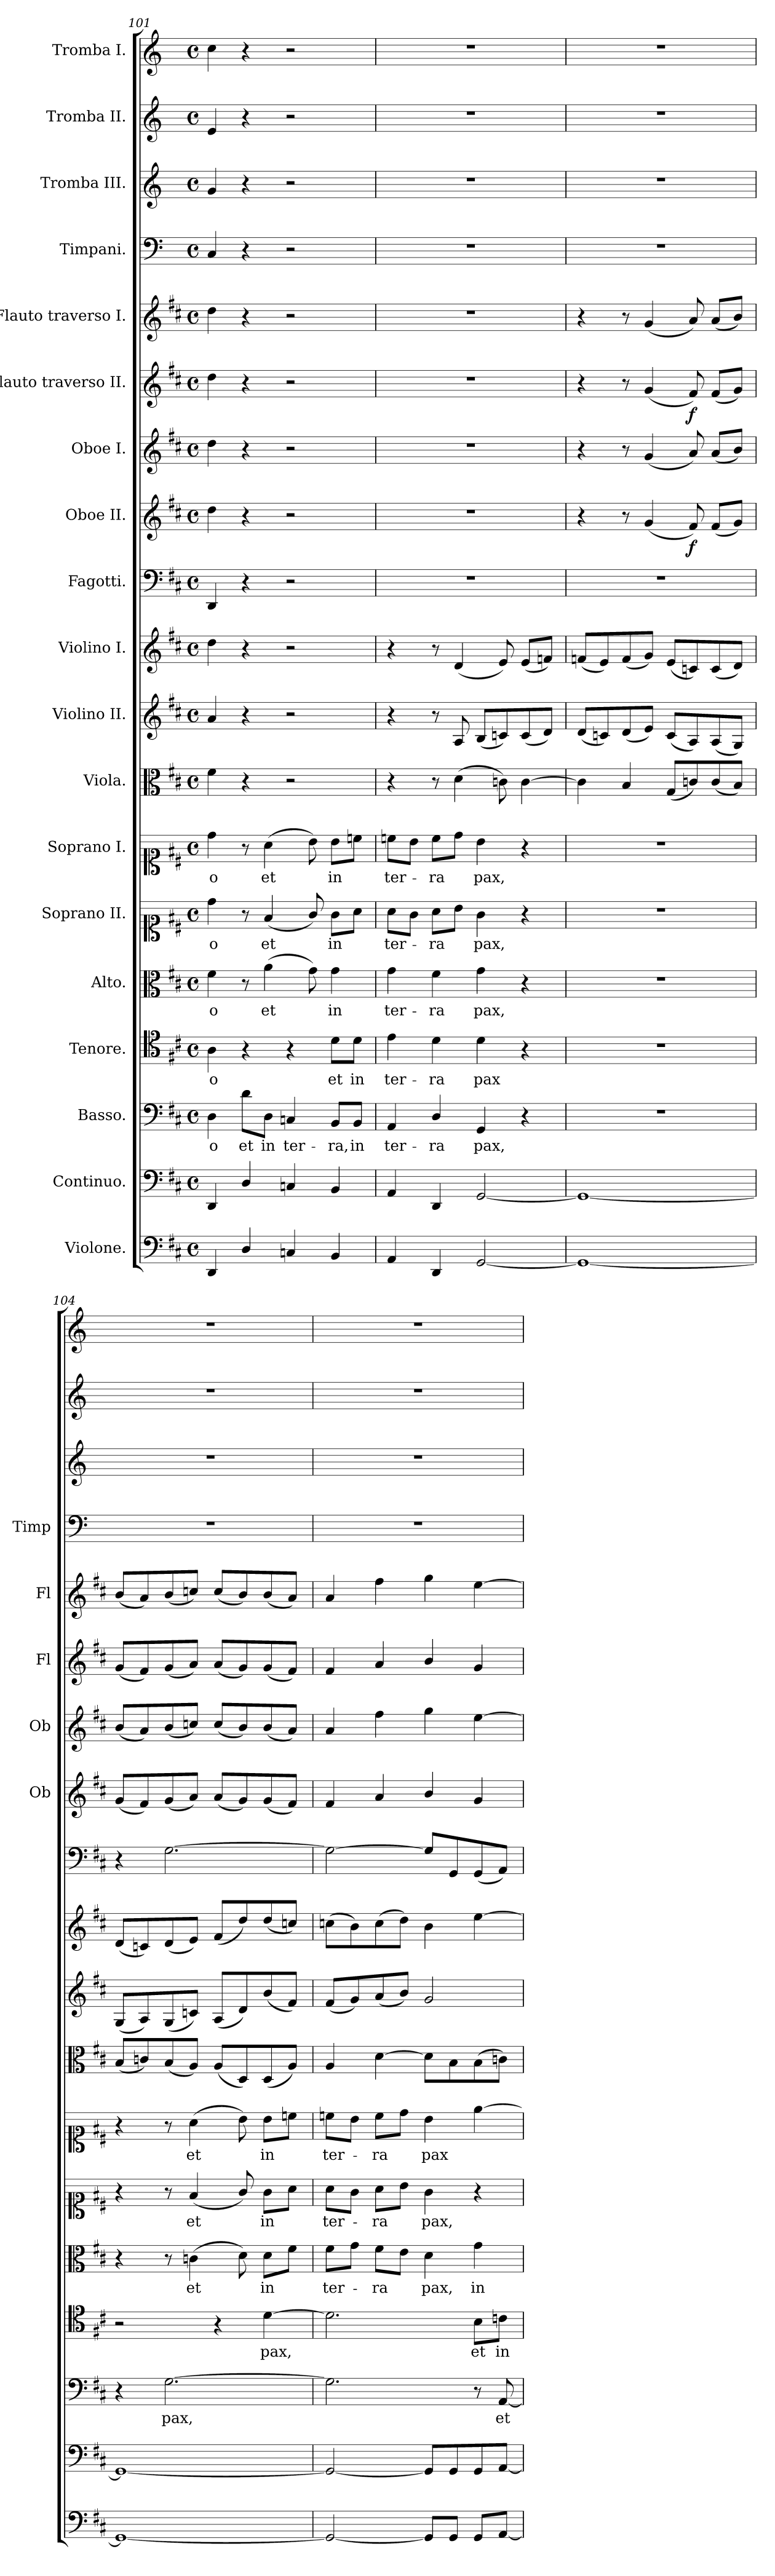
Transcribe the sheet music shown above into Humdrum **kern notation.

**kern	**kern	**kern	**text	**kern	**text	**kern	**text	**kern	**text	**kern	**text	**kern	**kern	**kern	**kern	**kern	**dynam	**kern	**kern	**dynam	**kern	**kern	**kern	**kern	**kern
*part19	*part18	*part17	*part17	*part16	*part16	*part15	*part15	*part14	*part14	*part13	*part13	*part12	*part11	*part10	*part9	*part8	*part8	*part7	*part6	*part6	*part5	*part4	*part3	*part2	*part1
*staff19	*staff18	*staff17	*staff17	*staff16	*staff16	*staff15	*staff15	*staff14	*staff14	*staff13	*staff13	*staff12	*staff11	*staff10	*staff9	*staff8	*staff8	*staff7	*staff6	*staff6	*staff5	*staff4	*staff3	*staff2	*staff1
*I"Violone.	*I"Continuo.	*I"Basso.	*	*I"Tenore.	*	*I"Alto.	*	*I"Soprano II.	*	*I"Soprano I.	*	*I"Viola.	*I"Violino II.	*I"Violino I.	*I"Fagotti.	*I"Oboe II.	*	*I"Oboe I.	*I"Flauto traverso II.	*	*I"Flauto traverso I.	*I"Timpani.	*I"Tromba III.	*I"Tromba II.	*I"Tromba I.
*	*	*	*	*	*	*	*	*	*	*	*	*	*	*	*	*I'Ob	*	*I'Ob	*I'Fl	*	*I'Fl	*I'Timp	*	*	*
*clefF4	*clefF4	*clefF4	*	*clefC4	*	*clefC3	*	*clefC1	*	*clefC1	*	*clefC3	*clefG2	*clefG2	*clefF4	*clefG2	*	*clefG2	*clefG2	*	*clefG2	*clefF4	*clefG2	*clefG2	*clefG2
*ITrd7c12	*	*	*	*	*	*	*	*	*	*	*	*	*	*	*	*	*	*	*	*	*	*ITrd-1c-2	*ITrd-1c-2	*ITrd-1c-2	*ITrd-1c-2
*k[f#c#]	*k[f#c#]	*k[f#c#]	*	*k[f#c#]	*	*k[f#c#]	*	*k[f#c#]	*	*k[f#c#]	*	*k[f#c#]	*k[f#c#]	*k[f#c#]	*k[f#c#]	*k[f#c#]	*	*k[f#c#]	*k[f#c#]	*	*k[f#c#]	*k[f#c#]	*k[f#c#]	*k[f#c#]	*k[f#c#]
*M4/4	*M4/4	*M4/4	*	*M4/4	*	*M4/4	*	*M4/4	*	*M4/4	*	*M4/4	*M4/4	*M4/4	*M4/4	*M4/4	*	*M4/4	*M4/4	*	*M4/4	*M4/4	*M4/4	*M4/4	*M4/4
*met(c)	*met(c)	*met(c)	*	*met(c)	*	*met(c)	*	*met(c)	*	*met(c)	*	*met(c)	*met(c)	*met(c)	*met(c)	*met(c)	*	*met(c)	*met(c)	*	*met(c)	*met(c)	*met(c)	*met(c)	*met(c)
*MM71	*MM71	*MM71	*	*MM71	*	*MM71	*	*MM71	*	*MM71	*	*MM71	*MM71	*MM71	*MM71	*MM71	*	*MM71	*MM71	*	*MM71	*MM71	*MM71	*MM71	*MM71
=101	=101	=101	=101	=101	=101	=101	=101	=101	=101	=101	=101	=101	=101	=101	=101	=101	=101	=101	=101	=101	=101	=101	=101	=101	=101
!	!	!	!LO:LY:b	!	!LO:LY:b	!	!LO:LY:b	!	!LO:LY:b	!	!LO:LY:b	!	!	!	!	!	!	!	!	!	!	!	!	!	!
4DDD/	4DD/	4D\	-o	4A\	-o	4f#\	-o	4dd\	-o	4dd\	-o	4f#\	4a/	4dd\	4DD/	4dd\	.	4dd\	4dd\	.	4dd\	4D/	4a/	4f#/	4dd\
!	!	!	!LO:LY:b	!	!	!	!	!	!	!	!	!	!	!	!	!	!	!	!	!	!	!	!	!	!
4DD/	4D/	8d\L	et	4r	.	8r	.	8r	.	8r	.	4r	4r	4r	4r	4r	.	4r	4r	.	4r	4r	4r	4r	4r
!	!	!	!LO:LY:b	!	!	!	!LO:LY:b	!	!LO:LY:b	!	!LO:LY:b	!	!	!	!	!	!	!	!	!	!	!	!	!	!
.	.	8D\J	in	.	.	(4a\	et	(4f#/	et	(4a\	et	.	.	.	.	.	.	.	.	.	.	.	.	.	.
!	!	!	!LO:LY:b	!	!	!	!	!	!	!	!	!	!	!	!	!	!	!	!	!	!	!	!	!	!
4CCn/	4Cn/	4Cn/	ter-	4r	.	.	.	.	.	.	.	2r	2r	2r	2r	2r	.	2r	2r	.	2r	2r	2r	2r	2r
.	.	.	.	.	.	8g\)	.	8g/)	.	8b\)	.	.	.	.	.	.	.	.	.	.	.	.	.	.	.
!	!	!	!LO:LY:b	!	!LO:LY:b	!	!LO:LY:b	!	!LO:LY:b	!	!LO:LY:b	!	!	!	!	!	!	!	!	!	!	!	!	!	!
4BBB/	4BB/	8BB/L	-ra,	8d\L	et	4g\	in	8g\L	in	8b\L	in	.	.	.	.	.	.	.	.	.	.	.	.	.	.
!	!	!	!LO:LY:b	!	!LO:LY:b	!	!	!	!	!	!	!	!	!	!	!	!	!	!	!	!	!	!	!	!
.	.	8BB/J	in	8d\J	in	.	.	8a\J	.	8ccn\J	.	.	.	.	.	.	.	.	.	.	.	.	.	.	.
=102	=102	=102	=102	=102	=102	=102	=102	=102	=102	=102	=102	=102	=102	=102	=102	=102	=102	=102	=102	=102	=102	=102	=102	=102	=102
!	!	!	!LO:LY:b	!	!LO:LY:b	!	!LO:LY:b	!	!LO:LY:b	!	!LO:LY:b	!	!	!	!	!	!	!	!	!	!	!	!	!	!
4AAA/	4AA/	4AA/	ter-	4e\	ter-	4g\	ter-	8a\L	ter-	8ccn\L	ter-	4r	4r	4r	1r	1r	.	1r	1r	.	1r	1r	1r	1r	1r
.	.	.	.	.	.	.	.	8g\J	.	8b\J	.	.	.	.	.	.	.	.	.	.	.	.	.	.	.
!	!	!	!LO:LY:b	!	!LO:LY:b	!	!LO:LY:b	!	!LO:LY:b	!	!LO:LY:b	!	!	!	!	!	!	!	!	!	!	!	!	!	!
4DDD/	4DD/	4D/	-ra	4d\	-ra	4f#\	-ra	8a\L	-ra	8cc\L	-ra	8r	8r	8r	.	.	.	.	.	.	.	.	.	.	.
.	.	.	.	.	.	.	.	8b\J	.	8dd\J	.	(4d\	8A/	(4d/	.	.	.	.	.	.	.	.	.	.	.
!	!	!	!LO:LY:b	!	!LO:LY:b	!	!LO:LY:b	!	!LO:LY:b	!	!LO:LY:b	!	!	!	!	!	!	!	!	!	!	!	!	!	!
[2GGG/	[2GG/	4GG/	pax,	4d\	pax	4g\	pax,	4g\	pax,	4b\	pax,	.	(8B/L	.	.	.	.	.	.	.	.	.	.	.	.
.	.	.	.	.	.	.	.	.	.	.	.	8cn\)	8cn/)	8e/)	.	.	.	.	.	.	.	.	.	.	.
.	.	4r	.	4r	.	4r	.	4r	.	4r	.	[4c\	(8c/	(8e/L	.	.	.	.	.	.	.	.	.	.	.
.	.	.	.	.	.	.	.	.	.	.	.	.	8d/J)	8fn/J)	.	.	.	.	.	.	.	.	.	.	.
=103	=103	=103	=103	=103	=103	=103	=103	=103	=103	=103	=103	=103	=103	=103	=103	=103	=103	=103	=103	=103	=103	=103	=103	=103	=103
1GGG_	1GG_	1r	.	1r	.	1r	.	1r	.	1r	.	4c\]	(8d/L	(8fn/L	1r	4r	.	4r	4r	.	4r	1r	1r	1r	1r
.	.	.	.	.	.	.	.	.	.	.	.	.	8cn/)	8e/)	.	.	.	.	.	.	.	.	.	.	.
.	.	.	.	.	.	.	.	.	.	.	.	4B/	(8d/	(8f/	.	8r	.	8r	8r	.	8r	.	.	.	.
.	.	.	.	.	.	.	.	.	.	.	.	.	8e/J)	8g/J)	.	(4g/	.	(4g/	(4g/	.	(4g/	.	.	.	.
.	.	.	.	.	.	.	.	.	.	.	.	(8G/L	(8c/L	(8e/L	.	.	.	.	.	.	.	.	.	.	.
!	!	!	!	!	!	!	!	!	!	!	!	!	!	!	!	!	!LO:DY:b	!	!	!LO:DY:b	!	!	!	!	!
.	.	.	.	.	.	.	.	.	.	.	.	8cn/)	8A/)	8cn/)	.	8f#/)	f	8a/)	8f#/)	f	8a/)	.	.	.	.
.	.	.	.	.	.	.	.	.	.	.	.	(8c/	(8A/	(8c/	.	(8f#/L	.	(8a/L	(8f#/L	.	(8a/L	.	.	.	.
.	.	.	.	.	.	.	.	.	.	.	.	8B/J)	8G/J)	8d/J)	.	8g/J)	.	8b/J)	8g/J)	.	8b/J)	.	.	.	.
=104	=104	=104	=104	=104	=104	=104	=104	=104	=104	=104	=104	=104	=104	=104	=104	=104	=104	=104	=104	=104	=104	=104	=104	=104	=104
1GGG_	1GG_	4r	.	2r	.	4r	.	4r	.	4r	.	(8B/L	(8G/L	(8d/L	4r	(8g/L	.	(8b/L	(8g/L	.	(8b/L	1r	1r	1r	1r
.	.	.	.	.	.	.	.	.	.	.	.	8cn/)	8A/)	8cn/)	.	8f#/)	.	8a/)	8f#/)	.	8a/)	.	.	.	.
!	!	!	!LO:LY:b	!	!	!	!	!	!	!	!	!	!	!	!	!	!	!	!	!	!	!	!	!	!
.	.	[2.G\	pax,	.	.	8r	.	8r	.	8r	.	(8B/	(8G/	(8d/	[2.G\	(8g/	.	(8b/	(8g/	.	(8b/	.	.	.	.
!	!	!	!	!	!	!	!LO:LY:b	!	!LO:LY:b	!	!LO:LY:b	!	!	!	!	!	!	!	!	!	!	!	!	!	!
.	.	.	.	.	.	(4cn\	et	(4f#/	et	(4a\	et	8A/J)	8cn/J)	8e/J)	.	8a/J)	.	8ccn/J)	8a/J)	.	8ccn/J)	.	.	.	.
.	.	.	.	4r	.	.	.	.	.	.	.	(8A/L	(8A/L	(8f#/L	.	(8a/L	.	(8cc/L	(8a/L	.	(8cc/L	.	.	.	.
.	.	.	.	.	.	8d\)	.	8g/)	.	8b\)	.	8D/)	8d/)	8dd/)	.	8g/)	.	8b/)	8g/)	.	8b/)	.	.	.	.
!	!	!	!	!	!LO:LY:b	!	!LO:LY:b	!	!LO:LY:b	!	!LO:LY:b	!	!	!	!	!	!	!	!	!	!	!	!	!	!
.	.	.	.	[4d\	pax,	8d\L	in	8g\L	in	8b\L	in	(8D/	(8b/	(8dd/	.	(8g/	.	(8b/	(8g/	.	(8b/	.	.	.	.
.	.	.	.	.	.	8f#\J	.	8a\J	.	8ccn\J	.	8A/J)	8f#/J)	8ccn/J)	.	8f#/J)	.	8a/J)	8f#/J)	.	8a/J)	.	.	.	.
!!LO:PB:g=z
=105	=105	=105	=105	=105	=105	=105	=105	=105	=105	=105	=105	=105	=105	=105	=105	=105	=105	=105	=105	=105	=105	=105	=105	=105	=105
!	!	!	!	!	!	!	!LO:LY:b	!	!LO:LY:b	!	!LO:LY:b	!	!	!	!	!	!	!	!	!	!	!	!	!	!
2GGG/_	2GG/_	2.G\]	.	2.d\]	.	8f#\L	ter-	8a\L	ter-	8ccn\L	ter-	4A/	(8f#/L	(8ccn\L	2G\_	4f#/	.	4a/	4f#/	.	4a/	1r	1r	1r	1r
.	.	.	.	.	.	8g\J	.	8g\J	.	8b\J	.	.	8g/)	8b\)	.	.	.	.	.	.	.	.	.	.	.
!	!	!	!	!	!	!	!LO:LY:b	!	!LO:LY:b	!	!LO:LY:b	!	!	!	!	!	!	!	!	!	!	!	!	!	!
.	.	.	.	.	.	8f#\L	-ra	8a\L	-ra	8cc\L	-ra	[4d\	(8a/	(8cc\	.	4a/	.	4ff#\	4a/	.	4ff#\	.	.	.	.
.	.	.	.	.	.	8e\J	.	8b\J	.	8dd\J	.	.	8b/J)	8dd\J)	.	.	.	.	.	.	.	.	.	.	.
!	!	!	!	!	!	!	!LO:LY:b	!	!LO:LY:b	!	!LO:LY:b	!	!	!	!	!	!	!	!	!	!	!	!	!	!
8GGG/L]	8GG/L]	.	.	.	.	4d\	pax,	4g\	pax,	4b\	pax	8d\L]	2g/	4b\	8G/L]	4b/	.	4gg\	4b/	.	4gg\	.	.	.	.
8GGG/J	8GG/	.	.	.	.	.	.	.	.	.	.	8B\	.	.	8GG/	.	.	.	.	.	.	.	.	.	.
!	!	!	!	!	!LO:LY:b	!	!LO:LY:b	!	!	!	!	!	!	!	!	!	!	!	!	!	!	!	!	!	!
8GGG/L	8GG/	8r	.	8B\L	et	4g\	in	4r	.	[4ee\	.	(8B\	.	[4ee\	(8GG/	4g/	.	[4ee\	4g/	.	[4ee\	.	.	.	.
!	!	!	!LO:LY:b	!	!LO:LY:b	!	!	!	!	!	!	!	!	!	!	!	!	!	!	!	!	!	!	!	!
[8AAA/J	[8AA/J	[8AA/	et	8cn\J	in	.	.	.	.	.	.	8cn\J)	.	.	8AA/J)	.	.	.	.	.	.	.	.	.	.
=	=	=	=	=	=	=	=	=	=	=	=	=	=	=	=	=	=	=	=	=	=	=	=	=	=
*-	*-	*-	*-	*-	*-	*-	*-	*-	*-	*-	*-	*-	*-	*-	*-	*-	*-	*-	*-	*-	*-	*-	*-	*-	*-
